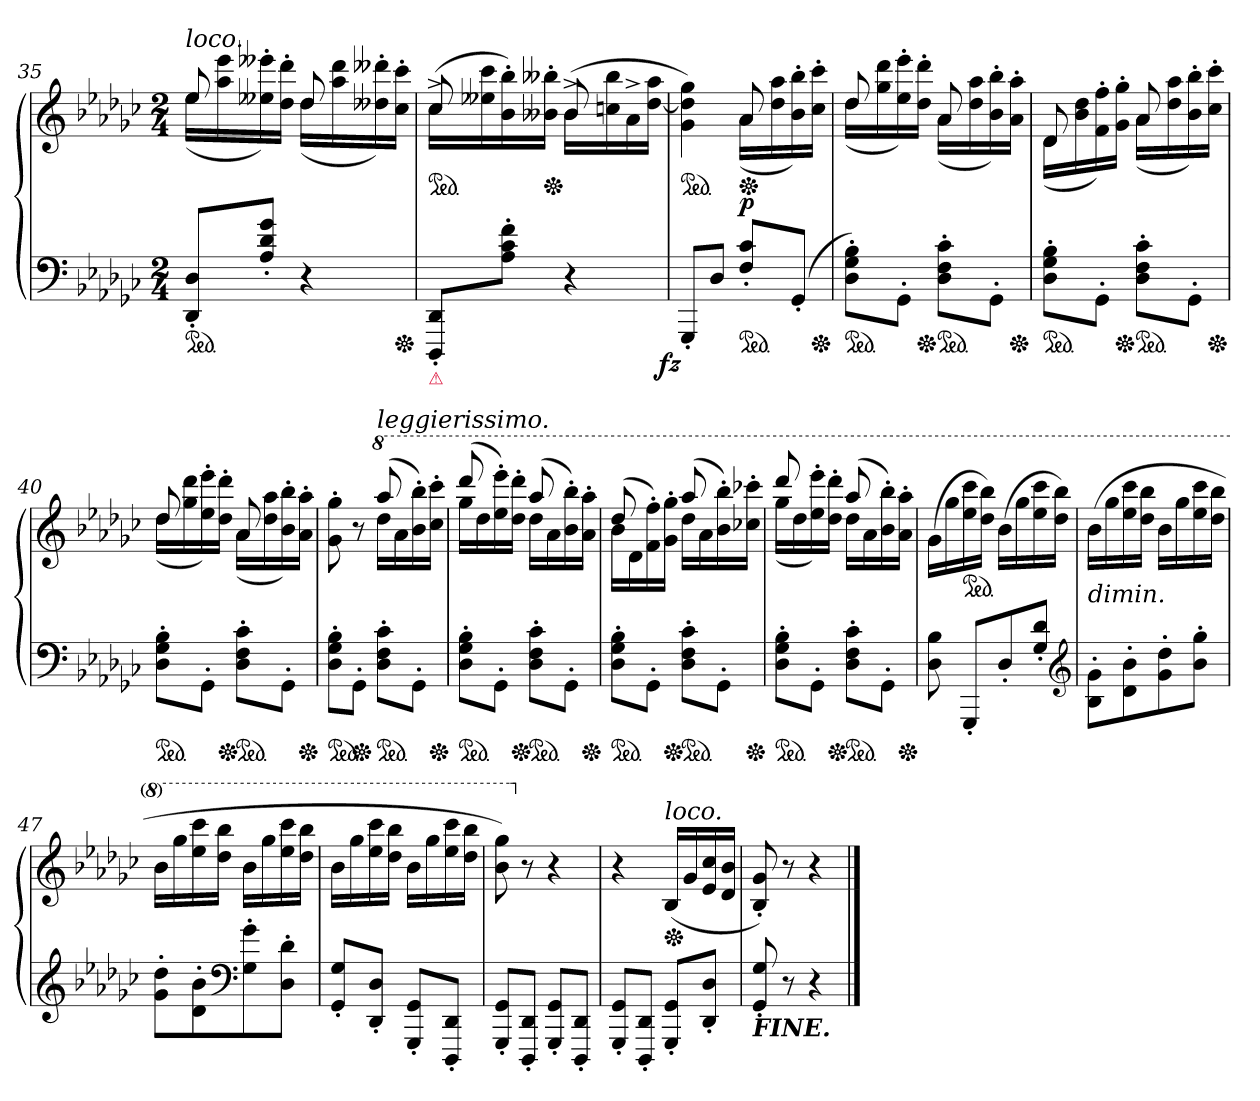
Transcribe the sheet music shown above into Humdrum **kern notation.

**kern	**kern	**dynam
*part1	*part1	*part1
*staff2	*staff1	*staff1/2
*clefF4	*clefG2	*
*k[b-e-a-d-g-c-]	*k[b-e-a-d-g-c-]	*
*G-:	*G-:	*
*M2/4	*M2/4	*
=35	=35	=35
*	*^	*
!	!LO:TX:a:i:t=loco.	!	!
!LO:TX:b:color=crimson:t=⚠	!	!	!
*ped	*	*	*
8DD-'>/ 8D-'>/L	8ee-	(>16ee-LL	.
.	.	16aa- 16eee-	.
8A-'>\ 8d-'>\ 8g-'>\J	8rddddyy	16ee--X' 16eee--X')	.
.	.	16dd-' 16ddd-'JJ	.
4r	8dd-	(>16dd-LL	.
.	.	16aa- 16ddd-	.
.	8rbbbyy	16dd--X' 16ddd--X')	.
*Xped	*	*	*
.	.	16cc-' 16ccc-'JJ	.
=36	=36	=36	=36
!	!LO:TX:a:i:t=ritenuto.	!	!
!LO:TX:b:color=crimson:t=⚠	!	!	!
*	*ped	*	*
8DDD-'</ 8DD-'</L	(>16cc-^<LL	8cc-/	.
.	16ee--X\ 16ccc-\	.	.
8A-'>\ 8c-'>\ 8f'>\J	16b-' 16bb-')	8rgggyy	.
*	*Xped	*	*
.	16b--X' 16bb--X'JJ	.	.
4r	(>16b--^<LL	8b--/	.
.	16ccn\ 16bb--\	.	.
.	16a-^<	8ryy	.
.	[16dd- 16aa-JJ	.	.
=37	=37	=37	=37
!	!	!	!LO:DY:b=2:rj
*	*ped	*	*
8GGG-'</L	4rgggyy	4g- 4dd-] 4gg-)	fz
*	*Xped	*	*
8D-J	.	.	.
!LO:TX:b:color=crimson:t=⚠	!	!	!
*ped	*	*	*
8F'>\ 8c-'>\L	8a-	(>16a-LL	p
.	.	16dd- 16aa-	.
(>8GG-'/J	8rgggyy	16b-' 16bb-')	.
*Xped	*	*	*
.	.	16cc-' 16ccc-'JJ	.
=38	=38	=38	=38
*ped	*	*	*
8D-'\ 8G-'\ 8B-'\L)	8dd-	(>16dd-LL	.
.	.	16gg- 16ddd-	.
8GG-'J	8rddddyy	16ee-' 16eee-')	.
*Xped	*	*	*
.	.	16dd-' 16ddd-'JJ	.
*ped	*	*	*
8D-'\ 8F'\ 8c-'\L	8a-	(>16a-LL	.
.	.	16dd- 16aa-	.
8GG-'J	8rbbbyy	16b-' 16bb-')	.
*Xped	*	*	*
.	.	16a-' 16aa-'JJ	.
=39	=39	=39	=39
*ped	*	*	*
8D-'\ 8G-'\ 8B-'\L	8d-	(>16d-LL	.
.	.	16b- 16dd-	.
8GG-'J	8rgggyy	16f' 16ff')	.
*Xped	*	*	*
.	.	16g-' 16gg-'JJ	.
*ped	*	*	*
8D-'\ 8F'\ 8c-'\L	8a-	(>16a-LL	.
.	.	16dd- 16aa-	.
8GG-'J	8rbbbyy	16b-' 16bb-')	.
*Xped	*	*	*
.	.	16cc-' 16ccc-'JJ	.
=40	=40	=40	=40
*ped	*	*	*
8D-'\ 8G-'\ 8B-'\L	8dd-	(>16dd-LL	.
.	.	16gg- 16ddd-	.
8GG-'J	8rffffyy	16ee-' 16eee-')	.
*Xped	*	*	*
.	.	16dd-' 16ddd-'JJ	.
*ped	*	*	*
8D-'\ 8F'\ 8c-'\L	8a-	(>16a-LL	.
.	.	16dd- 16aa-	.
8GG-'J	8rbbbyy	16b-' 16bb-')	.
*Xped	*	*	*
.	.	16a-' 16aa-'JJ	.
=41	=41	=41	=41
*ped	*	*	*
8D-'\ 8G-'\ 8B-'\L	4reeeyy	8g-' 8gg-'	.
*Xped	*	*	*
8GG-'J	.	8r	.
*	*8va	*	*
!	!LO:TX:a:i:t=leggierissimo.	!	!
*ped	*	*	*
8D-'\ 8F'\ 8c-'\L	(>8aaa-	16ddd-LL	.
.	.	16aa-	.
8GG-'J	8raaaayy	16bb-' 16bbb-')	.
*Xped	*	*	*
.	.	16ccc-' 16cccc-'JJ	.
=42	=42	=42	=42
*ped	*	*	*
8D-'\ 8G-'\ 8B-'\L	(>8dddd-	16ggg-LL	.
.	.	16ddd-	.
8GG-'J	8rbbbyy	16eee-' 16eeee-')	.
*Xped	*	*	*
.	.	16ddd-' 16dddd-'JJ	.
*ped	*	*	*
8D-'\ 8F'\ 8c-'\L	(>8aaa-	16ddd-LL	.
.	.	16aa-	.
8GG-'J	8rgggyy	16bb-' 16bbb-')	.
*Xped	*	*	*
.	.	16aa-' 16aaa-'JJ	.
=43	=43	=43	=43
*ped	*	*	*
8D-'\ 8G-'\ 8B-'\L	(>8ddd-	16bb-LL	.
.	.	16dd-	.
8GG-'J	8reeeyy	16ff' 16fff')	.
*Xped	*	*	*
.	.	16gg-' 16ggg-'JJ	.
*ped	*	*	*
8D-'\ 8F'\ 8c-'\L	(>8aaa-	16ddd-LL	.
.	.	16aa-	.
8GG-'J	8rgggyy	16bb-' 16bbb-')	.
*Xped	*	*	*
.	.	16ccc-X' 16cccc-X'JJ	.
=44	=44	=44	=44
*ped	*	*	*
8D-'\ 8G-'\ 8B-'\L	8dddd-	(>16ggg-LL	.
.	.	16ddd-	.
8GG-'J	8rbbbyy	16eee-' 16eeee-')	.
*Xped	*	*	*
.	.	16ddd-' 16dddd-'JJ	.
*ped	*	*	*
8D-'\ 8F'\ 8c-'\L	(>8aaa-	16ddd-LL	.
.	.	16aa-	.
8GG-'J	8rgggyy	16bb-' 16bbb-')	.
*Xped	*	*	*
.	.	16aa-' 16aaa-'JJ	.
*	*v	*v	*
=45	=45	=45
8D- 8B-	(>16gg-LL	.
.	16ggg-	.
*	*ped	*
8GGG-'L	16eee- 16cccc-	.
.	16ddd- 16bbb-JJ)	.
8D-'	(>16bb-LL	.
.	16ggg-	.
8G-' 8d-'J	16eee- 16cccc-	.
.	16ddd- 16bbb-JJ)	.
*clefG2	*	*
=46	=46	=46
!	!LO:TX:c:i:t=dimin.	!
8B-'\ 8g-'\L	(>16bb-LL	.
.	16ggg-	.
8d-' 8b-'	16eee- 16cccc-	.
.	16ddd- 16bbb-JJ	.
8g-' 8dd-'	16bb-LL	.
.	16ggg-	.
8b-' 8gg-'J	16eee- 16cccc-	.
.	16ddd- 16bbb-JJ	.
=47	=47	=47
8g-' 8dd-'L	16bb-LL	.
.	16ggg-	.
8d-' 8b-'	16eee- 16cccc-	.
.	16ddd- 16bbb-JJ	.
*clefF4	*	*
8G-' 8g-'	16bb-LL	.
.	16ggg-	.
8D-' 8d-'J	16eee- 16cccc-	.
.	16ddd- 16bbb-JJ	.
=48	=48	=48
8GG-' 8G-'L	16bb-LL	.
.	16ggg-	.
8DD-' 8D-'J	16eee- 16cccc-	.
.	16ddd- 16bbb-JJ	.
8GGG-' 8GG-'L	16bb-LL	.
.	16ggg-	.
8DDD-' 8DD-'J	16eee- 16cccc-	.
.	16ddd- 16bbb-JJ	.
=49	=49	=49
8GGG-' 8GG-'L	8bb- 8ggg-)	.
*	*X8va	*
8DDD-' 8DD-'J	8r	.
8GGG-' 8GG-'L	4r	.
8DDD-' 8DD-'J	.	.
=50	=50	=50
8GGG-' 8GG-'L	4r	.
*	*Xped	*
8DDD-' 8DD-'J	.	.
!	!LO:TX:a:i:t=loco.	!
8GGG-' 8GG-'L	(<16B-LL	.
.	16g-	.
8DD-' 8D-'J	16e- 16cc-	.
.	16d- 16b-JJ	.
=51	=51	=51
!LO:TX:b:Bi:t=FINE.	!	!
8GG-' 8G-'	8B-' 8g-')	.
8r	8r	.
4r	4r	.
==	==	==
*-	*-	*-
